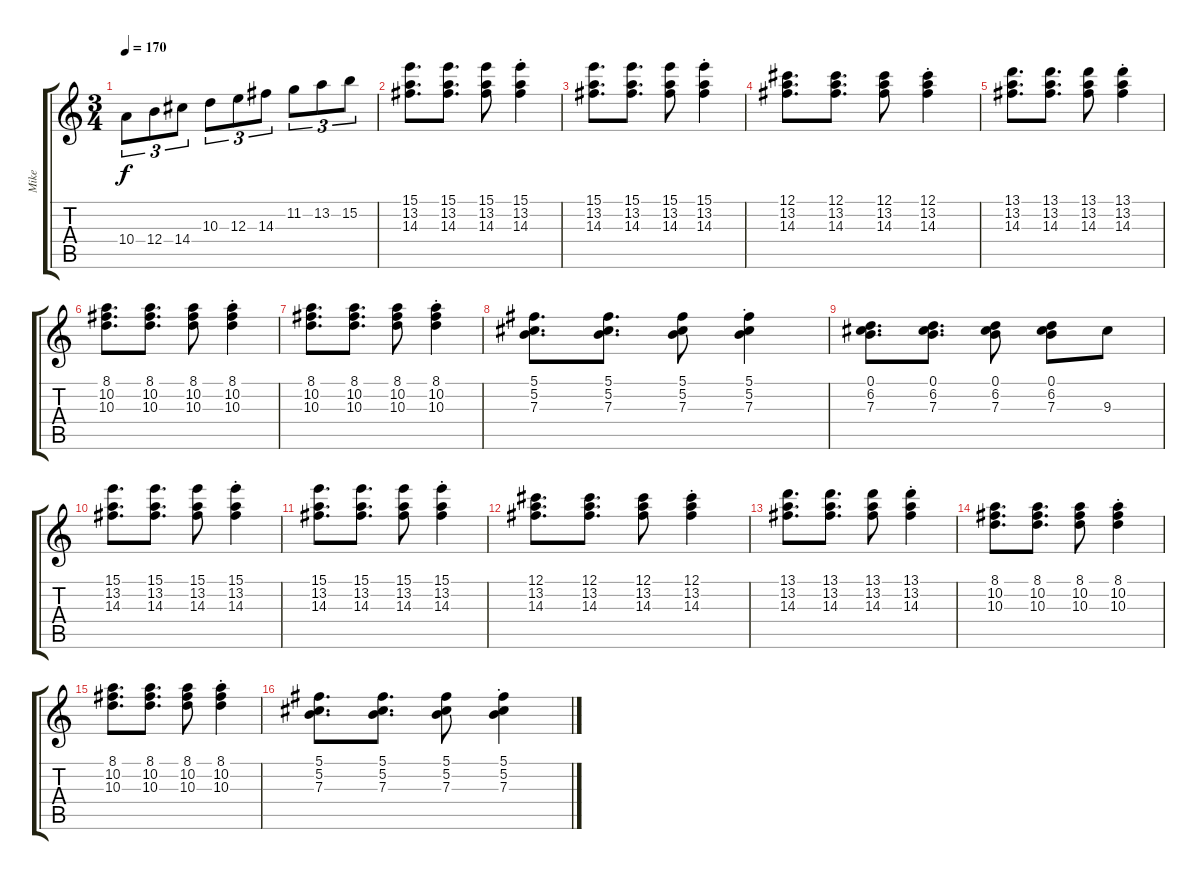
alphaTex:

\track ("Mike" "Mike") {instrument distortionguitar}
\staff {score tabs}
\tuning (Db4 Ab3 E3 B2 Gb2 B1) {hide}
\ts (3 4)
\tempo 170
\clef g2
\ks c
10.4.8{tu (3 2) dy f} 12.4.8{tu (3 2)} 14.4.8{tu (3 2)} 10.3.8{tu (3 2)} 12.3.8{tu (3 2)} 14.3.8{tu (3 2)} 11.2.8{tu (3 2)} 13.2.8{tu (3 2)} 15.2.8{tu (3 2)} |
(15.1 13.2 14.3).8{d} (15.1 13.2 14.3).8{d} (15.1 13.2 14.3).8 (15.1{st} 13.2{st} 14.3{st}).4 |
(15.1 13.2 14.3).8{d} (15.1 13.2 14.3).8{d} (15.1 13.2 14.3).8 (15.1{st} 13.2{st} 14.3{st}).4 |
(12.1 13.2 14.3).8{d} (12.1 13.2 14.3).8{d} (12.1 13.2 14.3).8 (12.1{st} 13.2{st} 14.3{st}).4 |
(13.1 13.2 14.3).8{d} (13.1 13.2 14.3).8{d} (13.1 13.2 14.3).8 (13.1{st} 13.2{st} 14.3{st}).4 |
(8.1 10.2 10.3).8{d} (8.1 10.2 10.3).8{d} (8.1 10.2 10.3).8 (8.1{st} 10.2{st} 10.3{st}).4 |
(8.1 10.2 10.3).8{d} (8.1 10.2 10.3).8{d} (8.1 10.2 10.3).8 (8.1{st} 10.2{st} 10.3{st}).4 |
(5.1 5.2 7.3).8{d} (5.1 5.2 7.3).8{d} (5.1 5.2 7.3).8 (5.1{st} 5.2{st} 7.3{st}).4 |
(0.1 6.2 7.3).8{d} (0.1 6.2 7.3).8{d} (0.1 6.2 7.3).8 (0.1 6.2 7.3).8 9.3.8 |
(15.1 13.2 14.3).8{d} (15.1 13.2 14.3).8{d} (15.1 13.2 14.3).8 (15.1{st} 13.2{st} 14.3{st}).4 |
(15.1 13.2 14.3).8{d} (15.1 13.2 14.3).8{d} (15.1 13.2 14.3).8 (15.1{st} 13.2{st} 14.3{st}).4 |
(12.1 13.2 14.3).8{d} (12.1 13.2 14.3).8{d} (12.1 13.2 14.3).8 (12.1{st} 13.2{st} 14.3{st}).4 |
(13.1 13.2 14.3).8{d} (13.1 13.2 14.3).8{d} (13.1 13.2 14.3).8 (13.1{st} 13.2{st} 14.3{st}).4 |
(8.1 10.2 10.3).8{d} (8.1 10.2 10.3).8{d} (8.1 10.2 10.3).8 (8.1{st} 10.2{st} 10.3{st}).4 |
(8.1 10.2 10.3).8{d} (8.1 10.2 10.3).8{d} (8.1 10.2 10.3).8 (8.1{st} 10.2{st} 10.3{st}).4 |
(5.1 5.2 7.3).8{d} (5.1 5.2 7.3).8{d} (5.1 5.2 7.3).8 (5.1{st} 5.2{st} 7.3{st}).4
